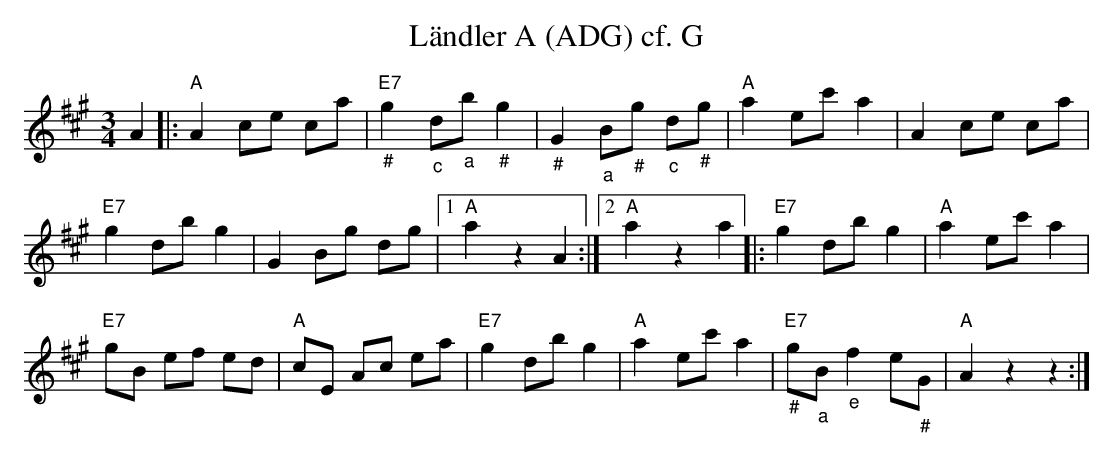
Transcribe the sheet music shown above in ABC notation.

X:1
T:L\"andler A (ADG) cf. G
M:3/4
L:1/8
K:Amaj%%MIDI gchordon
A2 |: "A"A2ce ca | "E7""_#"g2"_c"d"_a"b"_#"g2 | "_#"G2"_a"B"_#"g "_c"d"_#"g | "A"a2ec'a2 | A2ce ca |
"E7"g2dbg2 | G2Bg dg |1 "A"a2z2A2 :|2 "A"a2z2a2 |: "E7"g2dbg2 | "A"a2ec'a2 |
"E7"gB ef ed | "A"cE Ac ea | "E7"g2dbg2 | "A"a2ec'a2 | "E7""_#"g"_a"B"_e"f2e"_#"G | "A"A2z2z2 :|
